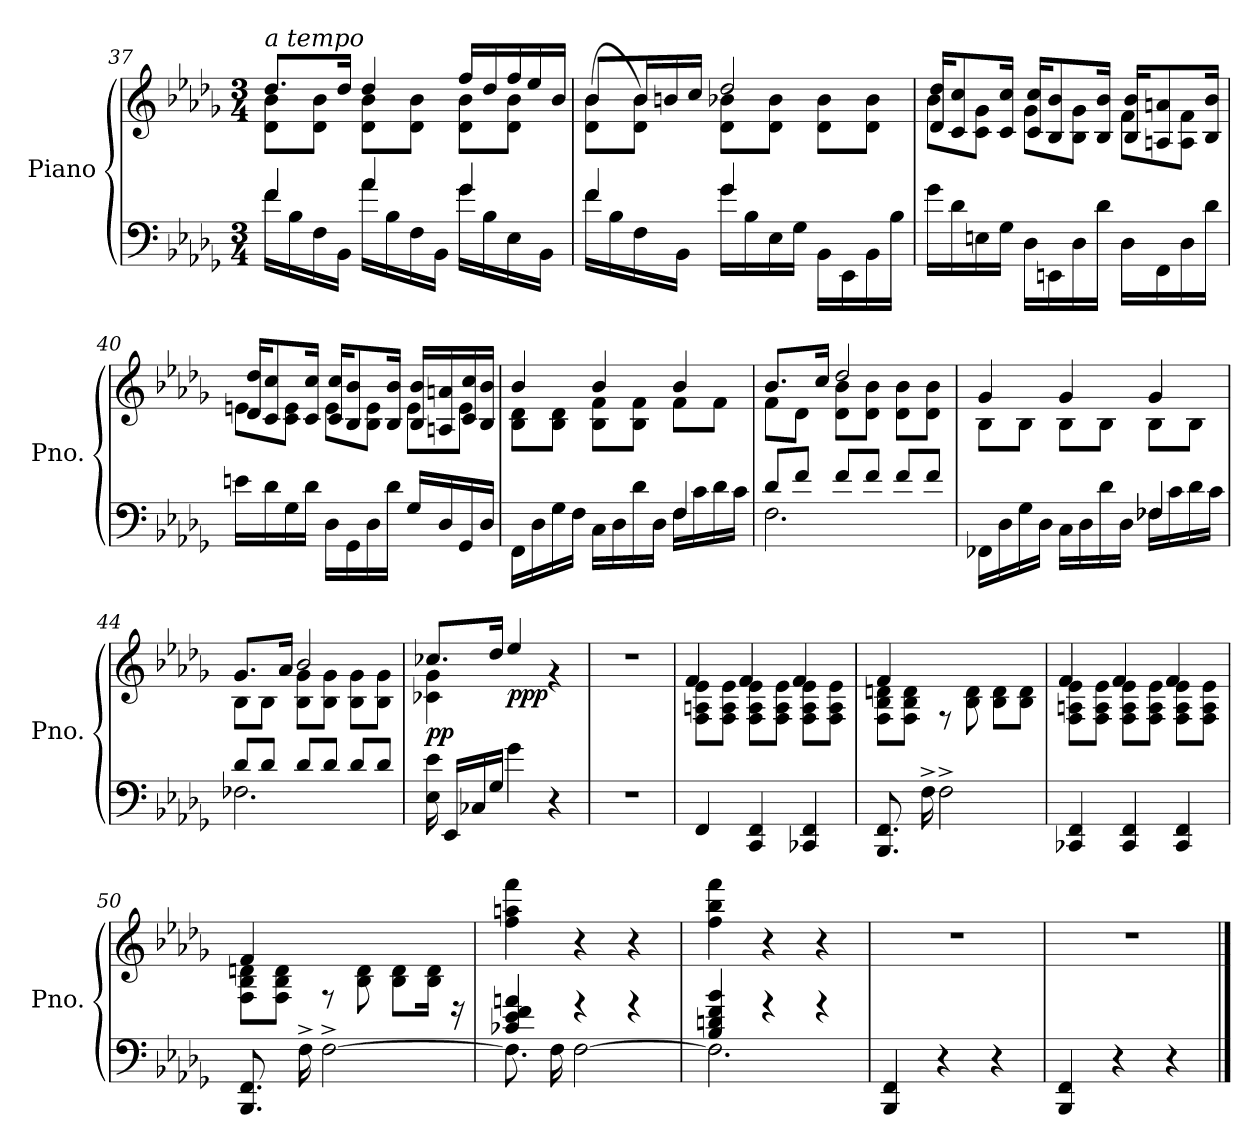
**kern	**kern	**dynam
*part1	*part1	*part1
*staff2	*staff1	*staff1/2
*I"Piano	*	*
*I'Pno.	*	*
*clefF4	*clefG2	*
*k[b-e-a-d-g-]	*k[b-e-a-d-g-]	*
*M3/4	*M3/4	*
=37	=37	=37
*^	*^	*
!	!	!LO:TX:a:i:t=a tempo	!	!
16f\LL	4f/	8d-\ 8b-\L	8.dd-/L	.
16B-\	.	.	.	.
16F\	.	8d-\ 8b-\J	.	.
16BB-\JJ	.	.	16dd-/Jk	.
16a-\LL	4a-/	8d-\ 8b-\L	4dd-/	.
16B-\	.	.	.	.
16F\	.	8d-\ 8b-\J	.	.
16BB-\JJ	.	.	.	.
16g-\LL	4g-/	8d-\ 8b-\L	16ff/LL	.
16B-\	.	.	16dd-/	.
*	*	*	*Xtuplet	*
16E-\	.	8d-\ 8b-\J	24ff/	.
.	.	.	24ee-/	.
16BB-\JJ	.	.	.	.
.	.	.	24b-/JJ	.
=38	=38	=38	=38	=38
16f\LL	4f/	(>8d-\ 8b-\L	8b-/L	.
16B-\	.	.	.	.
16F\	.	8d-\ 8b-\J)	24b-/L	.
.	.	.	24bn/	.
16BB-\JJ	.	.	.	.
.	.	.	24cc/JJ	.
16g-\LL	4g-/	8d-\ 8b-X\L	2dd-/	.
16B-\	.	.	.	.
16E-\	.	8d-\ 8b-\J	.	.
16G-\JJ	.	.	.	.
16BB-\LL	4ryy	8d-\ 8b-\L	.	.
16EE-\	.	.	.	.
16BB-\	.	8d-\ 8b-\J	.	.
16B-\JJ	.	.	.	.
*v	*v	*	*	*
!!LO:LB:g=z	!!
=39	=39	=39	=39
16g-\LL	8b-\L	16d-/ 16dd-/KL	.
16d-\	.	8c/ 8cc/	.
16En\	8c\ 8g-\J	.	.
16G-\JJ	.	16c/ 16cc/Jk	.
16D-\LL	8g-\L	16c/ 16cc/KL	.
16EEn\	.	8B-/ 8b-/	.
16D-\	8B-\ 8g-\J	.	.
16d-\JJ	.	16B-/ 16b-/Jk	.
16D-\LL	8f\L	16B-/ 16b-/KL	.
16FF\	.	8An/ 8an/	.
16D-\	8A\ 8f\J	.	.
16d-\JJ	.	16B-/ 16b-/Jk	.
=40	=40	=40	=40
16en\LL	8en\L	16d-/ 16dd-/KL	.
16d-\	.	8c/ 8cc/	.
16G-\	8c\ 8e\J	.	.
16d-\JJ	.	16c/ 16cc/Jk	.
16D-\LL	8e\L	16c/ 16cc/KL	.
16GG-\	.	8B-/ 8b-/	.
16D-\	8B-\ 8e\J	.	.
16d-\JJ	.	16B-/ 16b-/Jk	.
16G-/LL	8e\L	16B-/ 16b-/LL	.
16D-/	.	16An/ 16an/	.
16GG-/	8e\J	16c/ 16cc/	.
16D-/JJ	.	16B-/ 16b-/JJ	.
=41	=41	=41	=41
*^	*	*	*
16FF\LL	2ryy	8B-\ 8d-\L	4b-/	.
16D-\	.	.	.	.
16G-\	.	8B-\ 8d-\J	.	.
16F\JJ	.	.	.	.
16C\LL	.	8B-\ 8f\L	4b-/	.
16D-\	.	.	.	.
16d-\	.	8B-\ 8f\J	.	.
16D-\JJ	.	.	.	.
16F\LL	4F/	8f\L	4b-/	.
16c\	.	.	.	.
16d-\	.	8f\J	.	.
16c\JJ	.	.	.	.
!!LO:LB:g=z	!!
=42	=42	=42	=42	=42
8d-/L	2.F\	8f\L	8.b-/L	.
8f/J	.	8d-\J	.	.
.	.	.	16cc/Jk	.
8f/L	.	8d-\ 8b-\L	2dd-/	.
8f/J	.	8d-\ 8b-\J	.	.
8f/L	.	8d-\ 8b-\L	.	.
8f/J	.	8d-\ 8b-\J	.	.
=43	=43	=43	=43	=43
16FF-X\LL	2ryy	8B-\L	4g-/	.
16D-\	.	.	.	.
16G-\	.	8B-\J	.	.
16D-\JJ	.	.	.	.
16C\LL	.	8B-\L	4g-/	.
16D-\	.	.	.	.
16d-\	.	8B-\J	.	.
16D-\JJ	.	.	.	.
16F-X\LL	4F-/	8B-\L	4g-/	.
16c\	.	.	.	.
16d-\	.	8B-\J	.	.
16c\JJ	.	.	.	.
=44	=44	=44	=44	=44
8d-/L	2.F-X\	8B-\L	8.g-/L	.
8d-/J	.	8B-\J	.	.
.	.	.	16a-/Jk	.
8d-/L	.	8B-\ 8g-\L	2b-/	.
8d-/J	.	8B-\ 8g-\J	.	.
8d-/L	.	8B-\ 8g-\L	.	.
8d-/J	.	8B-\ 8g-\J	.	.
*v	*v	*	*	*
=45	=45	=45	=45
!	!	!	!LO:DY:b
16E-\ 16e-\	8.cc-X/L	4c-X\ 4g-\	pp
16EE-/LL	.	.	.
16C-X/	.	.	.
16G-/JJ	16dd-/Jk	.	.
!	!	!	!LO:DY:b
4g-\	4ee-/	2ryy	ppp
4r	4rg	.	.
*	*v	*v	*
=46	=46	=46
2.r	2.r	.
!!LO:LB:g=z
=47	=47	=47
*	*^	*
4FF/	8F\ 8An\ 8e-\L	4f/	.
.	8F\ 8A\ 8e-\J	.	.
4CC/ 4FF/	8F\ 8A\ 8e-\L	4f/	.
.	8F\ 8A\ 8e-\J	.	.
4CC-X/ 4FF/	8F\ 8A\ 8e-\L	4f/	.
.	8F\ 8A\ 8e-\J	.	.
=48	=48	=48	=48
8.BBB-/ 8.FF/	8F\ 8B-\ 8dn\L	4f/	.
.	8F\ 8B-\ 8d\J	.	.
16F^\	.	.	.
2F^\	8rF	2ryy	.
.	8B-\ 8d\	.	.
.	8B-\ 8d\L	.	.
.	8B-\ 8d\J	.	.
=49	=49	=49	=49
4CC-X/ 4FF/	8F\ 8An\ 8e-\L	4f/	.
.	8F\ 8A\ 8e-\J	.	.
4CC-/ 4FF/	8F\ 8A\ 8e-\L	4f/	.
.	8F\ 8A\ 8e-\J	.	.
4CC-/ 4FF/	8F\ 8A\ 8e-\L	4f/	.
.	8F\ 8A\ 8e-\J	.	.
=50	=50	=50	=50
8.BBB-/ 8.FF/	8F\ 8B-\ 8dn\L	4f/	.
.	8F\ 8B-\ 8d\J	.	.
16F^\	.	.	.
[2F^\	8rF	2ryy	.
.	8B-\ 8d\	.	.
.	8B-\ 8d\L	.	.
.	16B-\ 16d\Jk	.	.
.	16rD	.	.
*	*v	*v	*
=51	=51	=51
*^	*	*
8.F\]	4c-X/ 4e-/ 4f/ 4an/	4ff\ 4aan\ 4fff\	.
16F\	.	.	.
[2F\	4rg	4r	.
.	4rg	4r	.
=52	=52	=52	=52
2.F\]	4B-/ 4dn/ 4f/ 4b-/	4ff\ 4bb-\ 4fff\	.
.	4rg	4r	.
.	4rg	4r	.
*v	*v	*	*
=53	=53	=53
4BBB-/ 4FF/	2.r	.
4r	.	.
4r	.	.
=54	=54	=54
4BBB-/ 4FF/	2.r	.
4r	.	.
4r	.	.
==	==	==
*-	*-	*-
